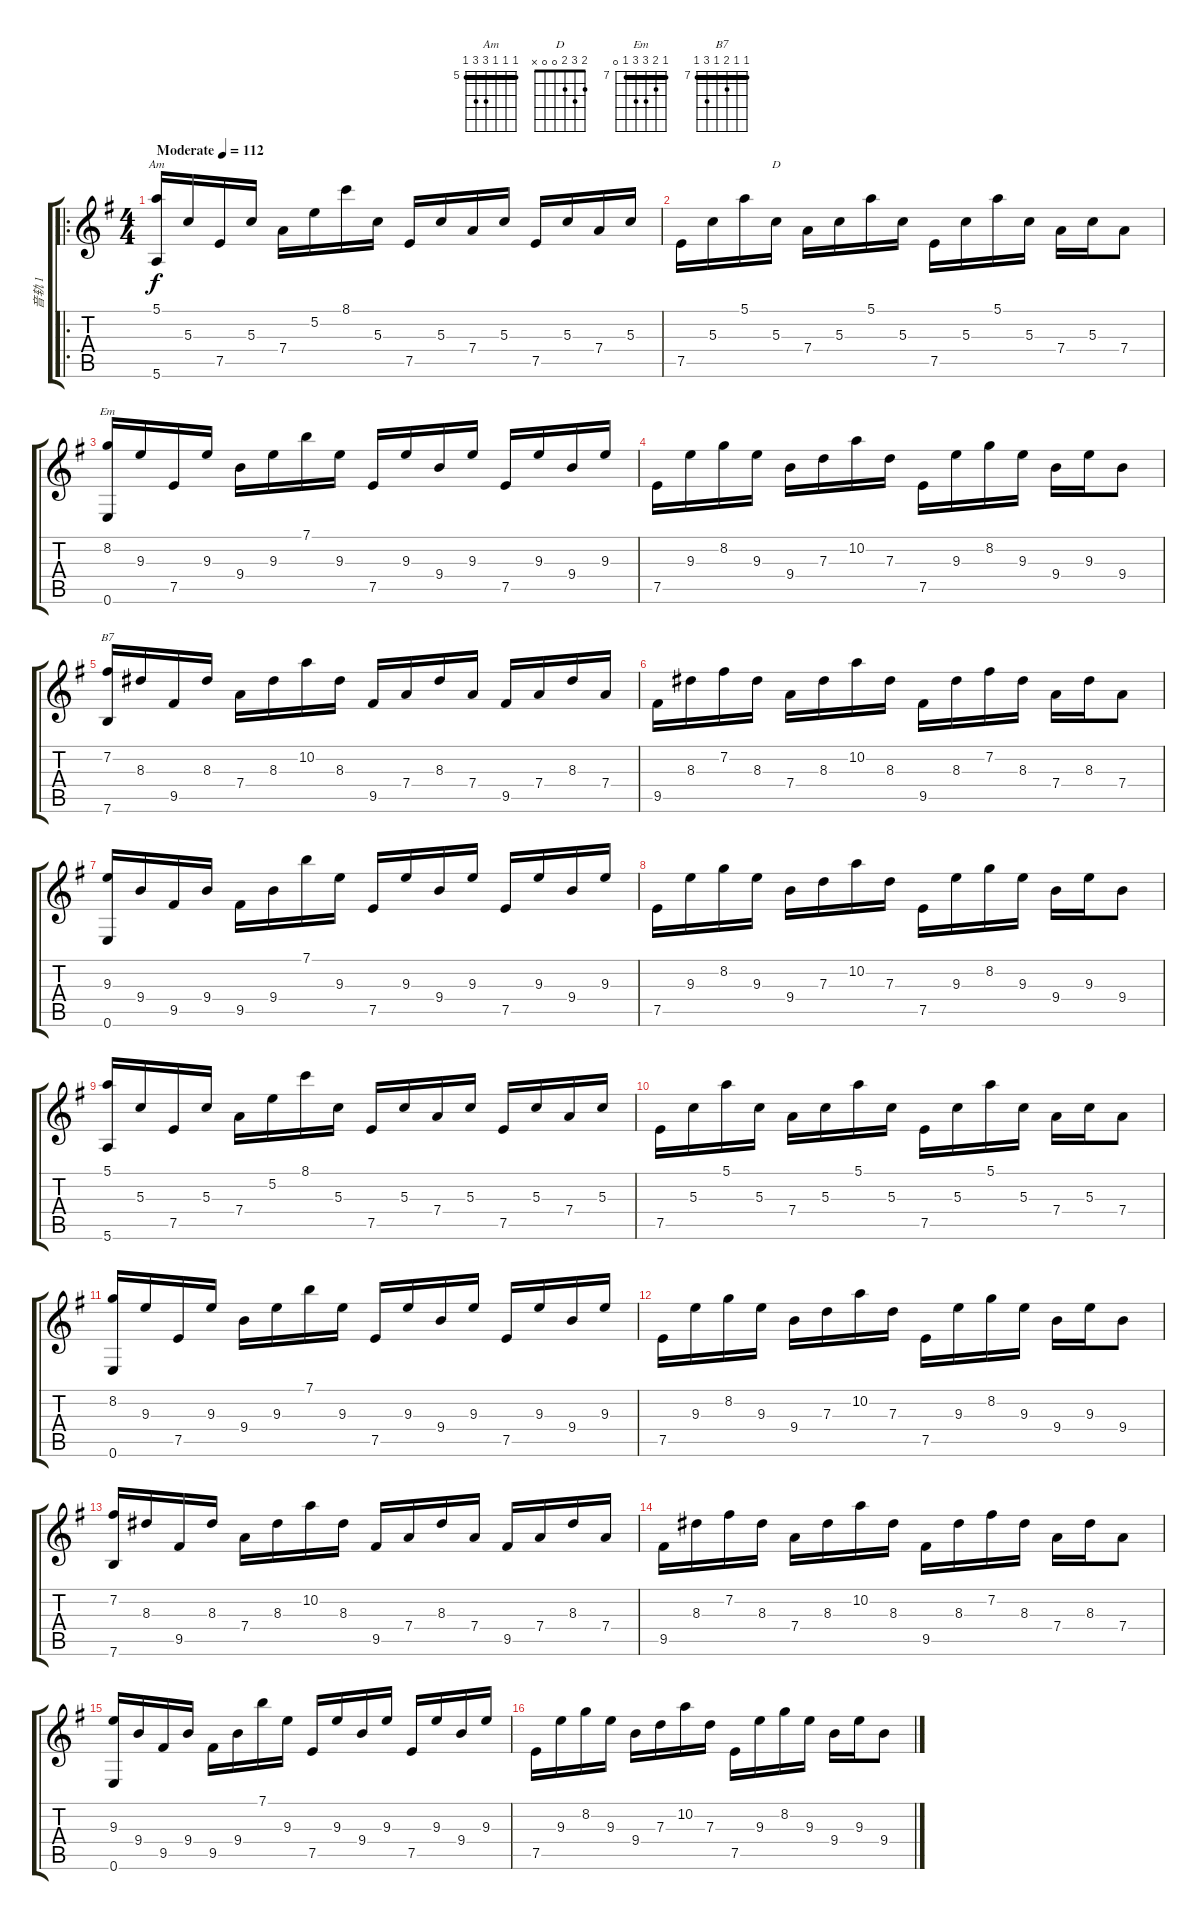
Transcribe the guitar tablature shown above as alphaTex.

\track ("音轨 1" "音轨 1") {instrument acousticguitarnylon}
\staff {score tabs}
\tuning (E4 B3 G3 D3 A2 E2) {hide}
\chord ("Am" 5 5 5 7 7 5) {firstfret 5 barre 5}
\chord ("D" 2 3 2 0 0 x)
\chord ("Em" 7 8 9 9 7 0) {firstfret 7 barre 7}
\chord ("B7" 7 7 8 7 9 7) {firstfret 7 barre 7}
\ro
\ts (4 4)
\tempo (112 "Moderate")
\clef g2
\ks g
(5.1 5.6).16{ch "Am" dy f instrument acousticguitarnylon} 5.3.16 7.5.16 5.3.16 7.4.16 5.2.16 8.1.16 5.3.16 7.5.16 5.3.16 7.4.16 5.3.16 7.5.16 5.3.16 7.4.16 5.3.16 |
7.5.16 5.3.16 5.1.16 5.3.16{ch "D"} 7.4.16 5.3.16 5.1.16 5.3.16 7.5.16 5.3.16 5.1.16 5.3.16 7.4.16 5.3.16 7.4.8 |
(8.2 0.6).16{ch "Em"} 9.3.16 7.5.16 9.3.16 9.4.16 9.3.16 7.1.16 9.3.16 7.5.16 9.3.16 9.4.16 9.3.16 7.5.16 9.3.16 9.4.16 9.3.16 |
7.5.16 9.3.16 8.2.16 9.3.16 9.4.16 7.3.16 10.2.16 7.3.16 7.5.16 9.3.16 8.2.16 9.3.16 9.4.16 9.3.16 9.4.8 |
(7.2 7.6).16{ch "B7"} 8.3.16 9.5.16 8.3.16 7.4.16 8.3.16 10.2.16 8.3.16 9.5.16 7.4.16 8.3.16 7.4.16 9.5.16 7.4.16 8.3.16 7.4.16 |
9.5.16 8.3.16 7.2.16 8.3.16 7.4.16 8.3.16 10.2.16 8.3.16 9.5.16 8.3.16 7.2.16 8.3.16 7.4.16 8.3.16 7.4.8 |
(9.3 0.6).16 9.4.16 9.5.16 9.4.16 9.5.16 9.4.16 7.1.16 9.3.16 7.5.16 9.3.16 9.4.16 9.3.16 7.5.16 9.3.16 9.4.16 9.3.16 |
7.5.16 9.3.16 8.2.16 9.3.16 9.4.16 7.3.16 10.2.16 7.3.16 7.5.16 9.3.16 8.2.16 9.3.16 9.4.16 9.3.16 9.4.8 |
(5.1 5.6).16 5.3.16 7.5.16 5.3.16 7.4.16 5.2.16 8.1.16 5.3.16 7.5.16 5.3.16 7.4.16 5.3.16 7.5.16 5.3.16 7.4.16 5.3.16 |
7.5.16 5.3.16 5.1.16 5.3.16 7.4.16 5.3.16 5.1.16 5.3.16 7.5.16 5.3.16 5.1.16 5.3.16 7.4.16 5.3.16 7.4.8 |
(8.2 0.6).16 9.3.16 7.5.16 9.3.16 9.4.16 9.3.16 7.1.16 9.3.16 7.5.16 9.3.16 9.4.16 9.3.16 7.5.16 9.3.16 9.4.16 9.3.16 |
7.5.16 9.3.16 8.2.16 9.3.16 9.4.16 7.3.16 10.2.16 7.3.16 7.5.16 9.3.16 8.2.16 9.3.16 9.4.16 9.3.16 9.4.8 |
(7.2 7.6).16 8.3.16 9.5.16 8.3.16 7.4.16 8.3.16 10.2.16 8.3.16 9.5.16 7.4.16 8.3.16 7.4.16 9.5.16 7.4.16 8.3.16 7.4.16 |
9.5.16 8.3.16 7.2.16 8.3.16 7.4.16 8.3.16 10.2.16 8.3.16 9.5.16 8.3.16 7.2.16 8.3.16 7.4.16 8.3.16 7.4.8 |
(9.3 0.6).16 9.4.16 9.5.16 9.4.16 9.5.16 9.4.16 7.1.16 9.3.16 7.5.16 9.3.16 9.4.16 9.3.16 7.5.16 9.3.16 9.4.16 9.3.16 |
7.5.16 9.3.16 8.2.16 9.3.16 9.4.16 7.3.16 10.2.16 7.3.16 7.5.16 9.3.16 8.2.16 9.3.16 9.4.16 9.3.16 9.4.8
